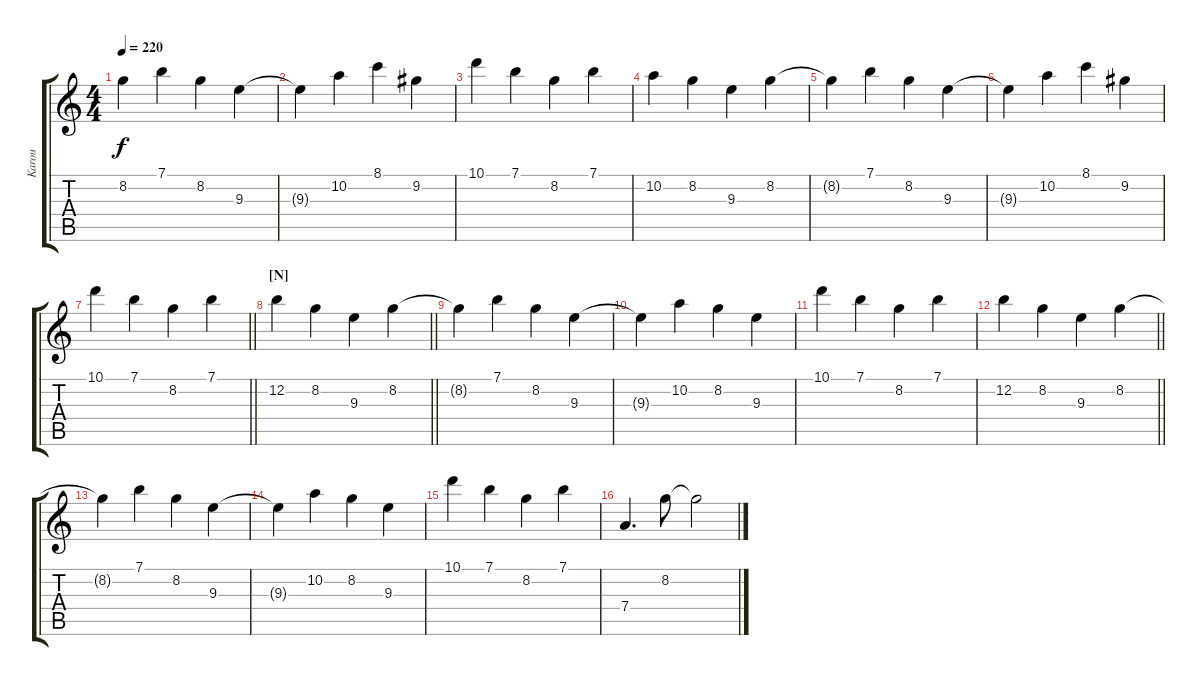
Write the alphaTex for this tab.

\track ("Karou" "Karou") {instrument overdrivenguitar}
\staff {score tabs}
\tuning (E4 B3 G3 D3 A2 E2) {hide}
\ts (4 4)
\tempo 220
\clef g2
\ks c
8.2{t}.4{dy f} 7.1.4 8.2.4 9.3.4 |
9.3{t}.4 10.2.4 8.1.4 9.2.4 |
10.1.4 7.1.4 8.2.4 7.1.4 |
10.2.4 8.2.4 9.3.4 8.2.4 |
8.2{t}.4 7.1.4 8.2.4 9.3.4 |
9.3{t}.4 10.2.4 8.1.4 9.2.4 |
\barLineRight lightlight
10.1.4 7.1.4 8.2.4 7.1.4 |
\section ("" "[N]")
\barLineRight lightlight
12.2.4 8.2.4 9.3.4 8.2.4 |
\section ("" "")
8.2{t}.4 7.1.4 8.2.4 9.3.4 |
9.3{t}.4 10.2.4 8.2.4 9.3.4 |
10.1.4 7.1.4 8.2.4 7.1.4 |
\barLineRight lightlight
12.2.4 8.2.4 9.3.4 8.2.4 |
8.2{t}.4 7.1.4 8.2.4 9.3.4 |
9.3{t}.4 10.2.4 8.2.4 9.3.4 |
10.1.4 7.1.4 8.2.4 7.1.4 |
7.4.4{d} 8.2.8 8.2{t}.2
